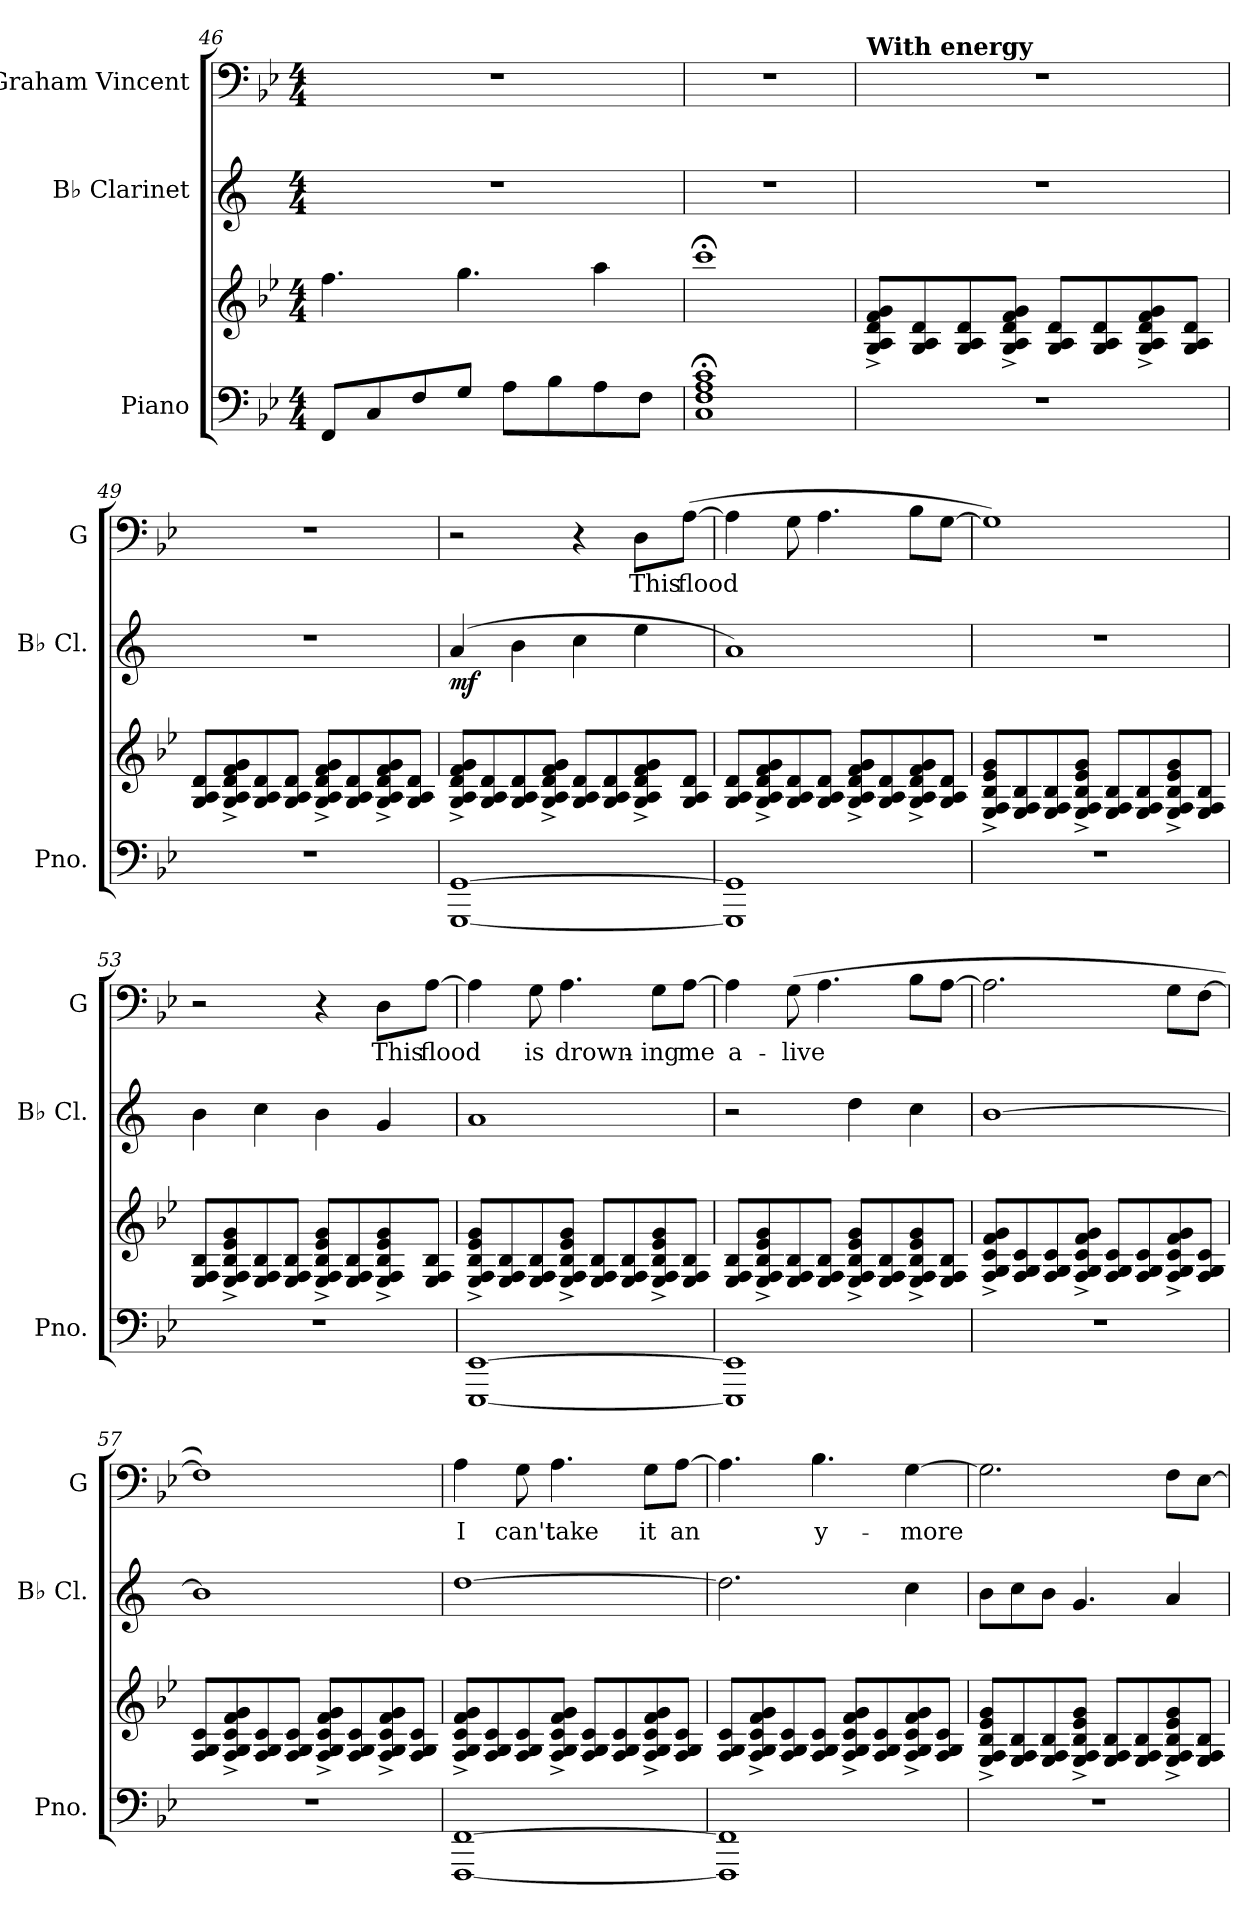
**kern	**kern	**kern	**dynam	**kern	**text
*part3	*part3	*part2	*part2	*part1	*part1
*staff4	*staff3	*staff2	*staff2	*staff1	*staff1
*I"Piano	*	*I"B♭ Clarinet	*	*I"Graham Vincent	*
*I'Pno.	*	*I'B♭ Cl.	*	*I'G	*
*clefF4	*clefG2	*clefG2	*	*clefF4	*
*	*	*ITrd1c2	*	*	*
*k[b-e-]	*k[b-e-]	*k[b-e-]	*	*k[b-e-]	*
*M4/4	*M4/4	*M4/4	*	*M4/4	*
=46	=46	=46	=46	=46	=46
8FF/L	4.ff\	1r	.	1r	.
8C/	.	.	.	.	.
8F/	.	.	.	.	.
8G/J	4.gg\	.	.	.	.
8A\L	.	.	.	.	.
8B-\	.	.	.	.	.
8A\	4aa\	.	.	.	.
8F\J	.	.	.	.	.
=47	=47	=47	=47	=47	=47
1C;< 1F;< 1A;< 1c;<	1ccc;<	1r	.	1r	.
=48	=48	=48	=48	=48	=48
*	*	*	*	*MM132	*
!	!	!	!	!LO:TX:a:B:t=With energy	!
1r	8G/^ 8A/^ 8d/^ 8f/^ 8g/^L	1r	.	1r	.
.	8G/ 8A/ 8d/	.	.	.	.
.	8G/ 8A/ 8d/	.	.	.	.
.	8G/^ 8A/^ 8d/^ 8f/^ 8g/^J	.	.	.	.
.	8G/ 8A/ 8d/L	.	.	.	.
.	8G/ 8A/ 8d/	.	.	.	.
.	8G/^ 8A/^ 8d/^ 8f/^ 8g/^	.	.	.	.
.	8G/ 8A/ 8d/J	.	.	.	.
!!LO:LB:g=z
=49	=49	=49	=49	=49	=49
1r	8G/ 8A/ 8d/L	1r	.	1r	.
.	8G/^ 8A/^ 8d/^ 8f/^ 8g/^	.	.	.	.
.	8G/ 8A/ 8d/	.	.	.	.
.	8G/ 8A/ 8d/J	.	.	.	.
.	8G/^ 8A/^ 8d/^ 8f/^ 8g/^L	.	.	.	.
.	8G/ 8A/ 8d/	.	.	.	.
.	8G/^ 8A/^ 8d/^ 8f/^ 8g/^	.	.	.	.
.	8G/ 8A/ 8d/J	.	.	.	.
=50	=50	=50	=50	=50	=50
!	!	!	!LO:DY:b	!	!
[1GGG [1GG	8G/^ 8A/^ 8d/^ 8f/^ 8g/^L	(4g/	mf	2r	.
.	8G/ 8A/ 8d/	.	.	.	.
.	8G/ 8A/ 8d/	4a\	.	.	.
.	8G/^ 8A/^ 8d/^ 8f/^ 8g/^J	.	.	.	.
.	8G/ 8A/ 8d/L	4b-\	.	4r	.
.	8G/ 8A/ 8d/	.	.	.	.
!	!	!	!	!	!LO:LY:b
.	8G/^ 8A/^ 8d/^ 8f/^ 8g/^	4dd\	.	8D\L	This
!	!	!	!	!	!LO:LY:b
.	8G/ 8A/ 8d/J	.	.	([8A\J	flood
!!LO:PB:g=z
=51	=51	=51	=51	=51	=51
1GGG] 1GG]	8G/ 8A/ 8d/L	1g)	.	4A\]	.
.	8G/^ 8A/^ 8d/^ 8f/^ 8g/^	.	.	.	.
.	8G/ 8A/ 8d/	.	.	8G\	.
.	8G/ 8A/ 8d/J	.	.	4.A\	.
.	8G/^ 8A/^ 8d/^ 8f/^ 8g/^L	.	.	.	.
.	8G/ 8A/ 8d/	.	.	.	.
.	8G/^ 8A/^ 8d/^ 8f/^ 8g/^	.	.	8B-\L	.
.	8G/ 8A/ 8d/J	.	.	[8G\J	.
=52	=52	=52	=52	=52	=52
1r	8E-/^ 8F/^ 8B-/^ 8e-/^ 8g/^L	1r	.	1G])	.
.	8E-/ 8F/ 8B-/	.	.	.	.
.	8E-/ 8F/ 8B-/	.	.	.	.
.	8E-/^ 8F/^ 8B-/^ 8e-/^ 8g/^J	.	.	.	.
.	8E-/ 8F/ 8B-/L	.	.	.	.
.	8E-/ 8F/ 8B-/	.	.	.	.
.	8E-/^ 8F/^ 8B-/^ 8e-/^ 8g/^	.	.	.	.
.	8E-/ 8F/ 8B-/J	.	.	.	.
!!LO:LB:g=z
=53	=53	=53	=53	=53	=53
1r	8E-/ 8F/ 8B-/L	4a\	.	2r	.
.	8E-/^ 8F/^ 8B-/^ 8e-/^ 8g/^	.	.	.	.
.	8E-/ 8F/ 8B-/	4b-\	.	.	.
.	8E-/ 8F/ 8B-/J	.	.	.	.
.	8E-/^ 8F/^ 8B-/^ 8e-/^ 8g/^L	4a\	.	4r	.
.	8E-/ 8F/ 8B-/	.	.	.	.
!	!	!	!	!	!LO:LY:b
.	8E-/^ 8F/^ 8B-/^ 8e-/^ 8g/^	4f/	.	8D\L	This
!	!	!	!	!	!LO:LY:b
.	8E-/ 8F/ 8B-/J	.	.	[8A\J	flood
=54	=54	=54	=54	=54	=54
[1EEE- [1EE-	8E-/^ 8F/^ 8B-/^ 8e-/^ 8g/^L	1g	.	4A\]	.
.	8E-/ 8F/ 8B-/	.	.	.	.
!	!	!	!	!	!LO:LY:b
.	8E-/ 8F/ 8B-/	.	.	8G\	is
!	!	!	!	!	!LO:LY:b
.	8E-/^ 8F/^ 8B-/^ 8e-/^ 8g/^J	.	.	4.A\	drown-
.	8E-/ 8F/ 8B-/L	.	.	.	.
.	8E-/ 8F/ 8B-/	.	.	.	.
!	!	!	!	!	!LO:LY:b
.	8E-/^ 8F/^ 8B-/^ 8e-/^ 8g/^	.	.	8G\L	-ing
!	!	!	!	!	!LO:LY:b
.	8E-/ 8F/ 8B-/J	.	.	[8A\J	me
!!LO:LB:g=z
=55	=55	=55	=55	=55	=55
!	!	!	!	!	!LO:LY:b
1EEE-] 1EE-]	8E-/ 8F/ 8B-/L	2r	.	4A\]	a-
.	8E-/^ 8F/^ 8B-/^ 8e-/^ 8g/^	.	.	.	.
!	!	!	!	!	!LO:LY:b
.	8E-/ 8F/ 8B-/	.	.	(8G\	-live
.	8E-/ 8F/ 8B-/J	.	.	4.A\	.
.	8E-/^ 8F/^ 8B-/^ 8e-/^ 8g/^L	4cc\	.	.	.
.	8E-/ 8F/ 8B-/	.	.	.	.
.	8E-/^ 8F/^ 8B-/^ 8e-/^ 8g/^	4b-\	.	8B-\L	.
.	8E-/ 8F/ 8B-/J	.	.	[8A\J	.
=56	=56	=56	=56	=56	=56
1r	8F/^ 8G/^ 8c/^ 8f/^ 8g/^L	[1a	.	2.A\]	.
.	8F/ 8G/ 8c/	.	.	.	.
.	8F/ 8G/ 8c/	.	.	.	.
.	8F/^ 8G/^ 8c/^ 8f/^ 8g/^J	.	.	.	.
.	8F/ 8G/ 8c/L	.	.	.	.
.	8F/ 8G/ 8c/	.	.	.	.
.	8F/^ 8G/^ 8c/^ 8f/^ 8g/^	.	.	8G\L	.
.	8F/ 8G/ 8c/J	.	.	[8F\J	.
!!LO:PB:g=z
=57	=57	=57	=57	=57	=57
1r	8F/ 8G/ 8c/L	1a]	.	1F])	.
.	8F/^ 8G/^ 8c/^ 8f/^ 8g/^	.	.	.	.
.	8F/ 8G/ 8c/	.	.	.	.
.	8F/ 8G/ 8c/J	.	.	.	.
.	8F/^ 8G/^ 8c/^ 8f/^ 8g/^L	.	.	.	.
.	8F/ 8G/ 8c/	.	.	.	.
.	8F/^ 8G/^ 8c/^ 8f/^ 8g/^	.	.	.	.
.	8F/ 8G/ 8c/J	.	.	.	.
=58	=58	=58	=58	=58	=58
!	!	!	!	!	!LO:LY:b
[1FFF [1FF	8F/^ 8G/^ 8c/^ 8f/^ 8g/^L	[1cc	.	4A\	I
.	8F/ 8G/ 8c/	.	.	.	.
!	!	!	!	!	!LO:LY:b
.	8F/ 8G/ 8c/	.	.	8G\	can't
!	!	!	!	!	!LO:LY:b
.	8F/^ 8G/^ 8c/^ 8f/^ 8g/^J	.	.	4.A\	take
.	8F/ 8G/ 8c/L	.	.	.	.
.	8F/ 8G/ 8c/	.	.	.	.
!	!	!	!	!	!LO:LY:b
.	8F/^ 8G/^ 8c/^ 8f/^ 8g/^	.	.	8G\L	it
!	!	!	!	!	!LO:LY:b
.	8F/ 8G/ 8c/J	.	.	[8A\J	-an
!!LO:LB:g=z
=59	=59	=59	=59	=59	=59
1FFF] 1FF]	8F/ 8G/ 8c/L	2.cc\]	.	4.A\]	.
.	8F/^ 8G/^ 8c/^ 8f/^ 8g/^	.	.	.	.
.	8F/ 8G/ 8c/	.	.	.	.
!	!	!	!	!	!LO:LY:b
.	8F/ 8G/ 8c/J	.	.	4.B-\	y-
.	8F/^ 8G/^ 8c/^ 8f/^ 8g/^L	.	.	.	.
.	8F/ 8G/ 8c/	.	.	.	.
!	!	!	!	!	!LO:LY:b
.	8F/^ 8G/^ 8c/^ 8f/^ 8g/^	4b-\	.	[4G\	-more
.	8F/ 8G/ 8c/J	.	.	.	.
=60	=60	=60	=60	=60	=60
1r	8E-/^ 8F/^ 8B-/^ 8e-/^ 8g/^L	8a\L	.	2.G\]	.
.	8E-/ 8F/ 8B-/	8b-\	.	.	.
.	8E-/ 8F/ 8B-/	8a\J	.	.	.
.	8E-/^ 8F/^ 8B-/^ 8e-/^ 8g/^J	4.f/	.	.	.
.	8E-/ 8F/ 8B-/L	.	.	.	.
.	8E-/ 8F/ 8B-/	.	.	.	.
.	8E-/^ 8F/^ 8B-/^ 8e-/^ 8g/^	4g/	.	8F\L	.
.	8E-/ 8F/ 8B-/J	.	.	[8E-\J	.
=	=	=	=	=	=
*-	*-	*-	*-	*-	*-
